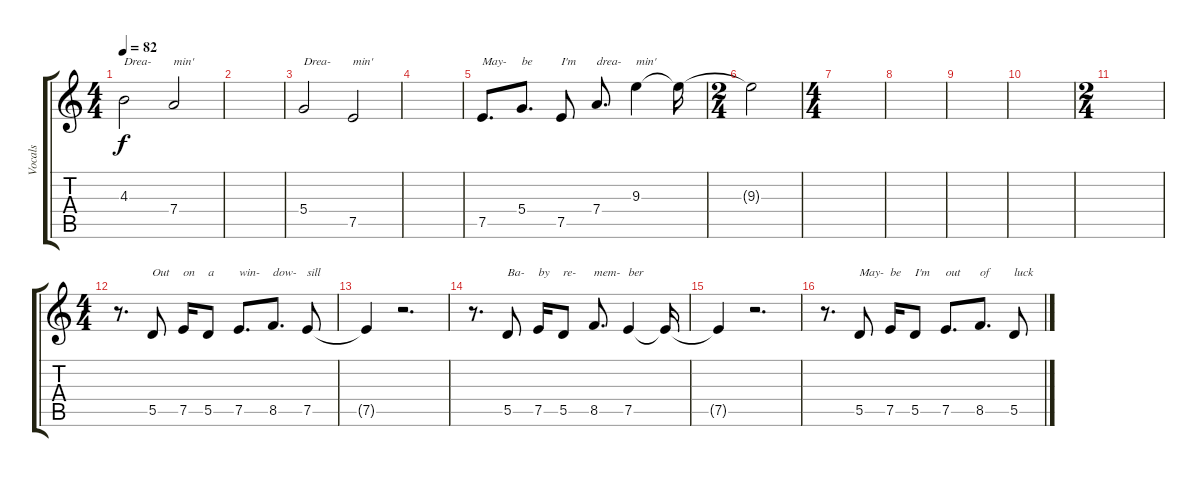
\track ("Vocals" "Vocals") {instrument overdrivenguitar}
\staff {score tabs}
\tuning (E4 B3 G3 D3 A2 E2) {hide}
\ts (4 4)
\tempo 82
\clef g2
\ks c
4.3.2{txt "Drea-" dy f} 7.4.2{txt "min'"} |
|
5.4.2{txt "Drea-"} 7.5.2{txt "min'"} |
|
7.5.8{d txt "May-"} 5.4.8{d txt "be"} 7.5.8{txt "I'm"} 7.4.8{d txt "drea-"} 9.3.4{txt "min'"} 9.3{t}.16 |
\ts (2 4)
9.3{t}.2 |
\ts (4 4)
|
|
|
|
\ts (2 4)
|
\ts (4 4)
r.8{d} 5.5.8{txt "Out"} 7.5.16{txt "on"} 5.5.8{txt "a"} 7.5.8{d txt "win-"} 8.5.8{d txt "dow-"} 7.5.8{txt "sill"} |
7.5{t}.4 r.2{d} |
r.8{d} 5.5.8{txt "Ba-"} 7.5.16{txt "by"} 5.5.8{txt "re-"} 8.5.8{d txt "mem-"} 7.5.4{txt "ber"} 7.5{t}.16 |
7.5{t}.4 r.2{d} |
r.8{d} 5.5.8{txt "May-"} 7.5.16{txt "be"} 5.5.8{txt "I'm"} 7.5.8{d txt "out"} 8.5.8{d txt "of"} 5.5.8{txt "luck"}
